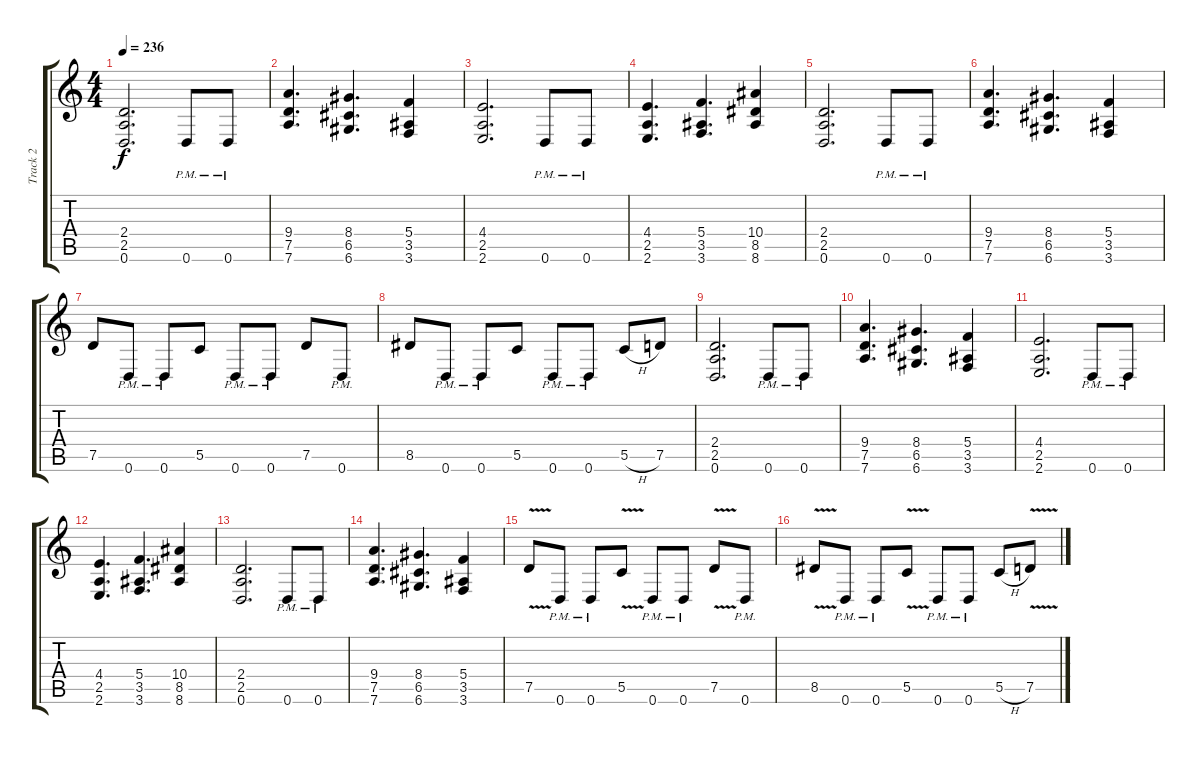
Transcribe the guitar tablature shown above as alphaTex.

\track ("Track 2" "Track 2") {instrument distortionguitar}
\staff {score tabs}
\tuning (D4 A3 F3 C3 G2 D2) {hide}
\ts (4 4)
\tempo 236
\clef g2
\ks c
(2.4 2.5 0.6).2{d dy f} 0.6{pm}.8 0.6{pm}.8 |
(9.4 7.5 7.6).4{d} (8.4 6.5 6.6).4{d} (5.4 3.5 3.6).4 |
(4.4 2.5 2.6).2{d} 0.6{pm}.8 0.6{pm}.8 |
(4.4 2.5 2.6).4{d} (5.4 3.5 3.6).4{d} (10.4 8.5 8.6).4 |
(2.4 2.5 0.6).2{d} 0.6{pm}.8 0.6{pm}.8 |
(9.4 7.5 7.6).4{d} (8.4 6.5 6.6).4{d} (5.4 3.5 3.6).4 |
7.5.8 0.6{pm}.8 0.6{pm}.8 5.5.8 0.6{pm}.8 0.6{pm}.8 7.5.8 0.6{pm}.8 |
8.5.8 0.6{pm}.8 0.6{pm}.8 5.5.8 0.6{pm}.8 0.6{pm}.8 5.5{h}.8 7.5.8 |
(2.4 2.5 0.6).2{d} 0.6{pm}.8 0.6{pm}.8 |
(9.4 7.5 7.6).4{d} (8.4 6.5 6.6).4{d} (5.4 3.5 3.6).4 |
(4.4 2.5 2.6).2{d} 0.6{pm}.8 0.6{pm}.8 |
(4.4 2.5 2.6).4{d} (5.4 3.5 3.6).4{d} (10.4 8.5 8.6).4 |
(2.4 2.5 0.6).2{d} 0.6{pm}.8 0.6{pm}.8 |
(9.4 7.5 7.6).4{d} (8.4 6.5 6.6).4{d} (5.4 3.5 3.6).4 |
7.5{v}.8 0.6{pm}.8 0.6{pm}.8 5.5{v}.8 0.6{pm}.8 0.6{pm}.8 7.5{v}.8 0.6{pm}.8 |
8.5{v}.8 0.6{pm}.8 0.6{pm}.8 5.5{v}.8 0.6{pm}.8 0.6{pm}.8 5.5{h}.8 7.5{v}.8
